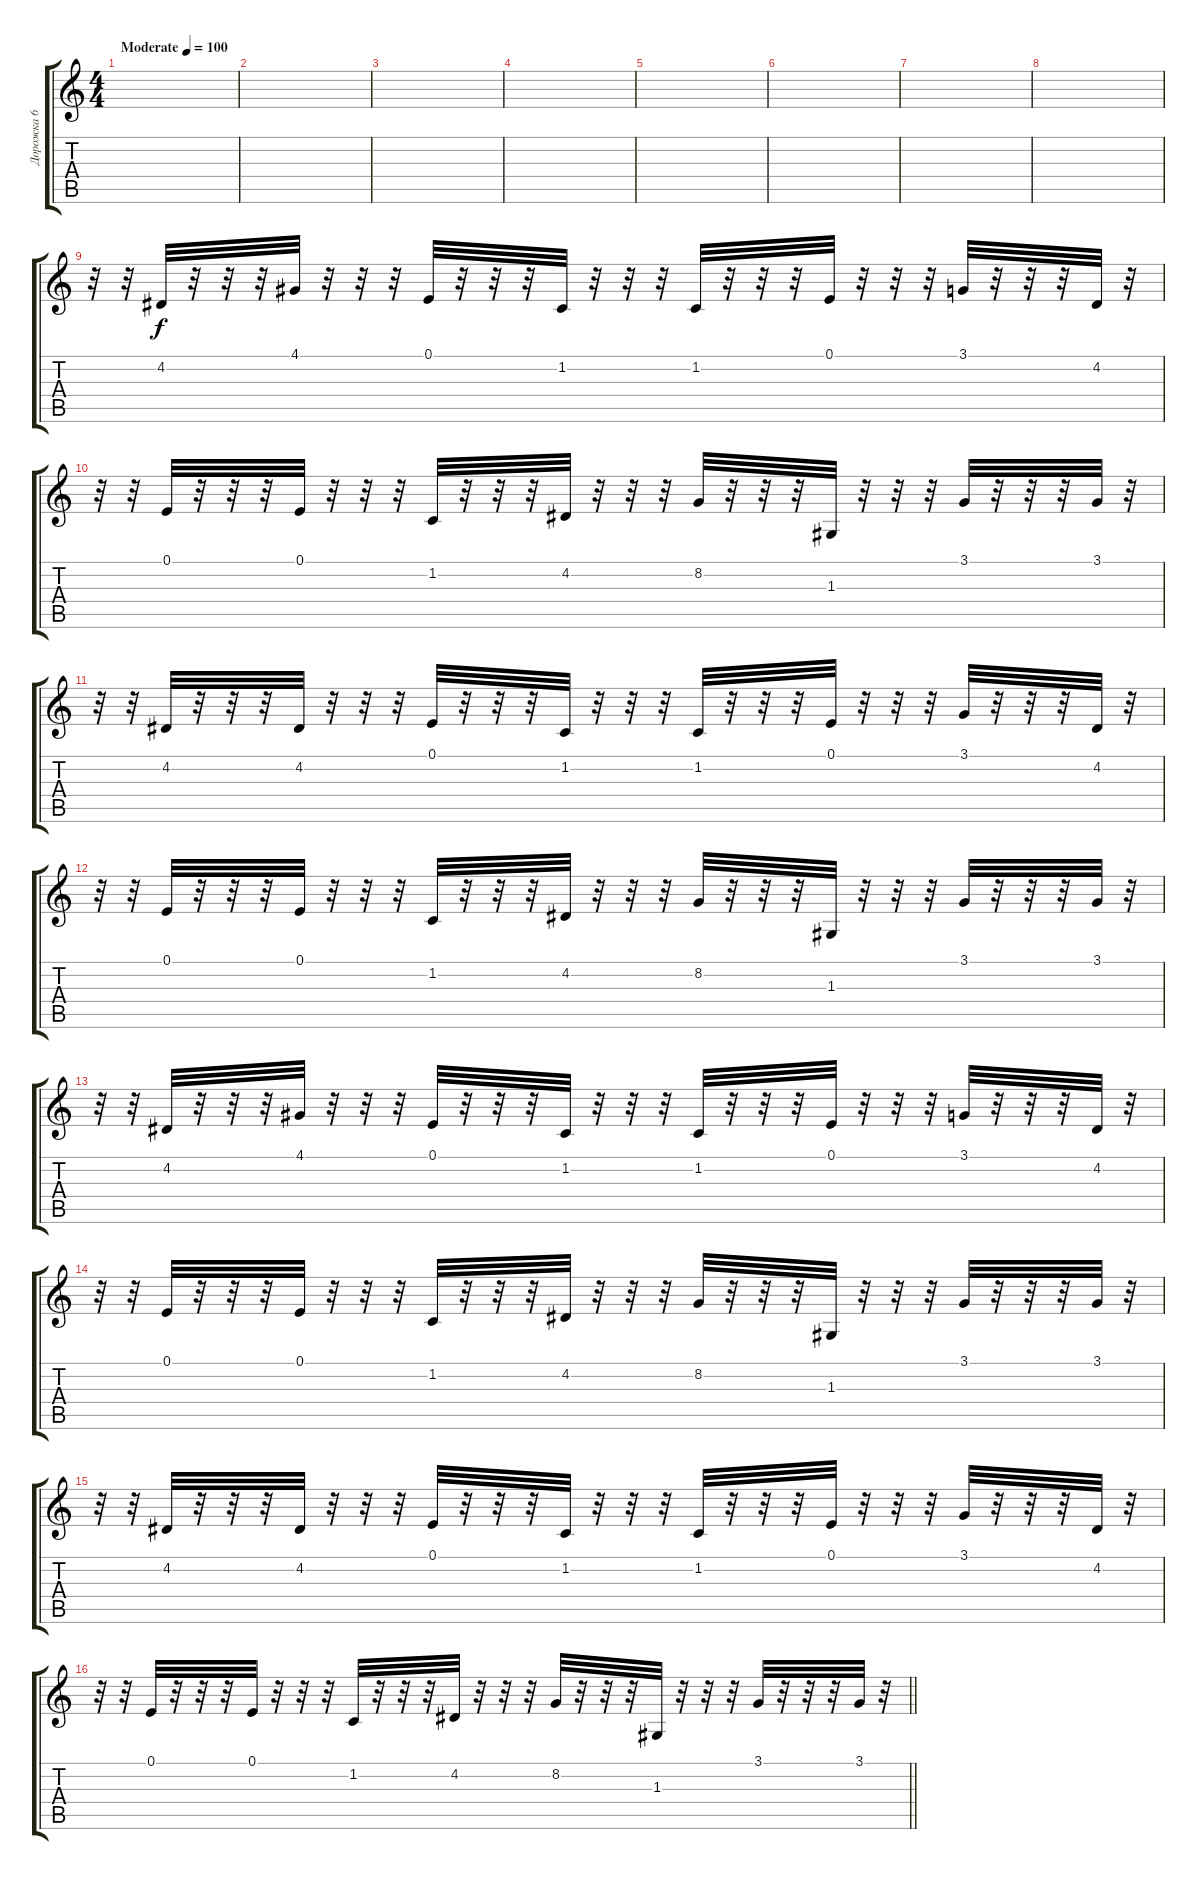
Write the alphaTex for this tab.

\track ("Дорожка 6" "Дорожка 6") {instrument baritonesax}
\staff {score tabs}
\tuning (E4 B3 G3 D3 A2 E2) {hide}
\ts (4 4)
\tempo (100 "Moderate")
\clef g2
\ks c
|
|
|
|
|
|
|
|
r.32 r.32 4.2.32 r.32 r.32 r.32 4.1.32 r.32 r.32 r.32 0.1.32 r.32 r.32 r.32 1.2.32 r.32 r.32 r.32 1.2.32 r.32 r.32 r.32 0.1.32 r.32 r.32 r.32 3.1.32 r.32 r.32 r.32 4.2.32 r.32 |
r.32 r.32 0.1.32 r.32 r.32 r.32 0.1.32 r.32 r.32 r.32 1.2.32 r.32 r.32 r.32 4.2.32 r.32 r.32 r.32 8.2.32 r.32 r.32 r.32 1.3.32 r.32 r.32 r.32 3.1.32 r.32 r.32 r.32 3.1.32 r.32 |
r.32 r.32 4.2.32 r.32 r.32 r.32 4.2.32 r.32 r.32 r.32 0.1.32 r.32 r.32 r.32 1.2.32 r.32 r.32 r.32 1.2.32 r.32 r.32 r.32 0.1.32 r.32 r.32 r.32 3.1.32 r.32 r.32 r.32 4.2.32 r.32 |
r.32 r.32 0.1.32 r.32 r.32 r.32 0.1.32 r.32 r.32 r.32 1.2.32 r.32 r.32 r.32 4.2.32 r.32 r.32 r.32 8.2.32 r.32 r.32 r.32 1.3.32 r.32 r.32 r.32 3.1.32 r.32 r.32 r.32 3.1.32 r.32 |
r.32 r.32 4.2.32 r.32 r.32 r.32 4.1.32 r.32 r.32 r.32 0.1.32 r.32 r.32 r.32 1.2.32 r.32 r.32 r.32 1.2.32 r.32 r.32 r.32 0.1.32 r.32 r.32 r.32 3.1.32 r.32 r.32 r.32 4.2.32 r.32 |
r.32 r.32 0.1.32 r.32 r.32 r.32 0.1.32 r.32 r.32 r.32 1.2.32 r.32 r.32 r.32 4.2.32 r.32 r.32 r.32 8.2.32 r.32 r.32 r.32 1.3.32 r.32 r.32 r.32 3.1.32 r.32 r.32 r.32 3.1.32 r.32 |
r.32 r.32 4.2.32 r.32 r.32 r.32 4.2.32 r.32 r.32 r.32 0.1.32 r.32 r.32 r.32 1.2.32 r.32 r.32 r.32 1.2.32 r.32 r.32 r.32 0.1.32 r.32 r.32 r.32 3.1.32 r.32 r.32 r.32 4.2.32 r.32 |
\barLineRight lightlight
r.32 r.32 0.1.32 r.32 r.32 r.32 0.1.32 r.32 r.32 r.32 1.2.32 r.32 r.32 r.32 4.2.32 r.32 r.32 r.32 8.2.32 r.32 r.32 r.32 1.3.32 r.32 r.32 r.32 3.1.32 r.32 r.32 r.32 3.1.32 r.32
